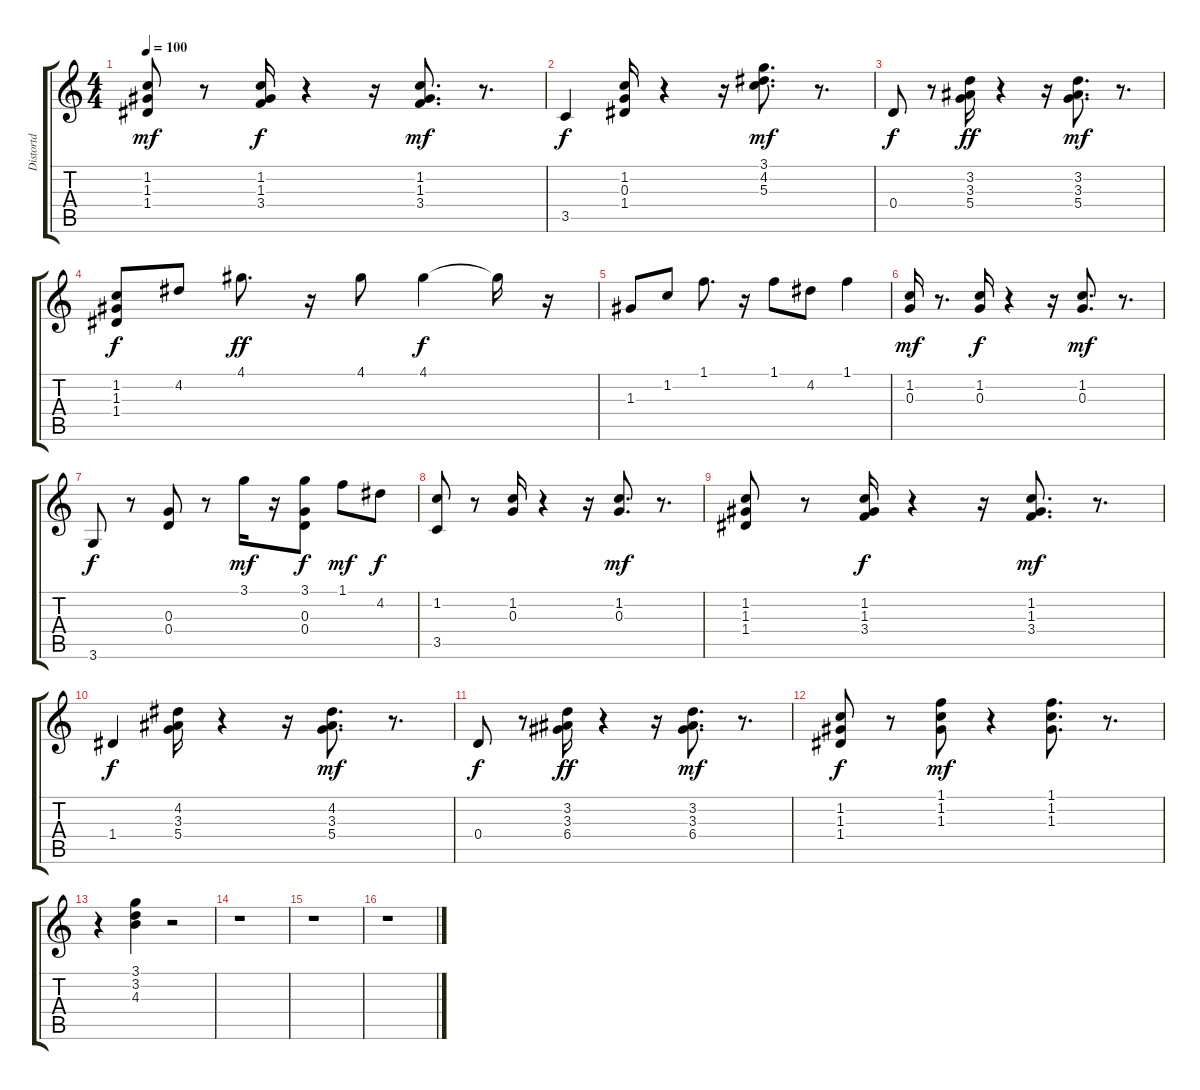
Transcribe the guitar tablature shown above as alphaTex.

\track ("Distortd" "Distortd") {instrument distortionguitar}
\staff {score tabs}
\tuning (E4 B3 G3 D3 A2 E2) {hide}
\ts (4 4)
\tempo 100
\clef g2
\ks c
(1.2 1.3 1.4).8{dy mf} r.8 (1.2 1.3 3.4).16{dy f} r.4 r.16 (1.2 1.3 3.4).8{d dy mf} r.8{d} |
3.5.4{dy f} (1.2 0.3 1.4).16 r.4 r.16 (3.1 4.2 5.3).8{d dy mf} r.8{d} |
0.4.8{dy f} r.8 (3.2 3.3 5.4).16{dy ff} r.4 r.16 (3.2 3.3 5.4).8{d dy mf} r.8{d} |
(1.2 1.3 1.4).8{dy f} 4.2.8 4.1.8{d dy ff} r.16 4.1.8 4.1.4{dy f} 4.1{t}.16 r.16 |
1.3.8 1.2.8 1.1.8{d} r.16 1.1.8 4.2.8 1.1.4 |
(1.2 0.3).16{dy mf} r.8{d} (1.2 0.3).16{dy f} r.4 r.16 (1.2 0.3).8{d dy mf} r.8{d} |
3.6.8{dy f} r.8 (0.3 0.4).8 r.8 3.1.16{dy mf} r.16 (3.1 0.3 0.4).8{dy f} 1.1.8{dy mf} 4.2.8{dy f} |
(1.2 3.5).8 r.8 (1.2 0.3).16 r.4 r.16 (1.2 0.3).8{d dy mf} r.8{d} |
(1.2 1.3 1.4).8 r.8 (1.2 1.3 3.4).16{dy f} r.4 r.16 (1.2 1.3 3.4).8{d dy mf} r.8{d} |
1.4.4{dy f} (4.2 3.3 5.4).16 r.4 r.16 (4.2 3.3 5.4).8{d dy mf} r.8{d} |
0.4.8{dy f} r.8 (3.2 3.3 6.4).16{dy ff} r.4 r.16 (3.2 3.3 6.4).8{d dy mf} r.8{d} |
(1.2 1.3 1.4).8{dy f} r.8 (1.1 1.2 1.3).8{dy mf} r.4 (1.1 1.2 1.3).8{d} r.8{d} |
r.4 (3.1 3.2 4.3).4 r.2 |
r.1 |
r.1 |
r.1
